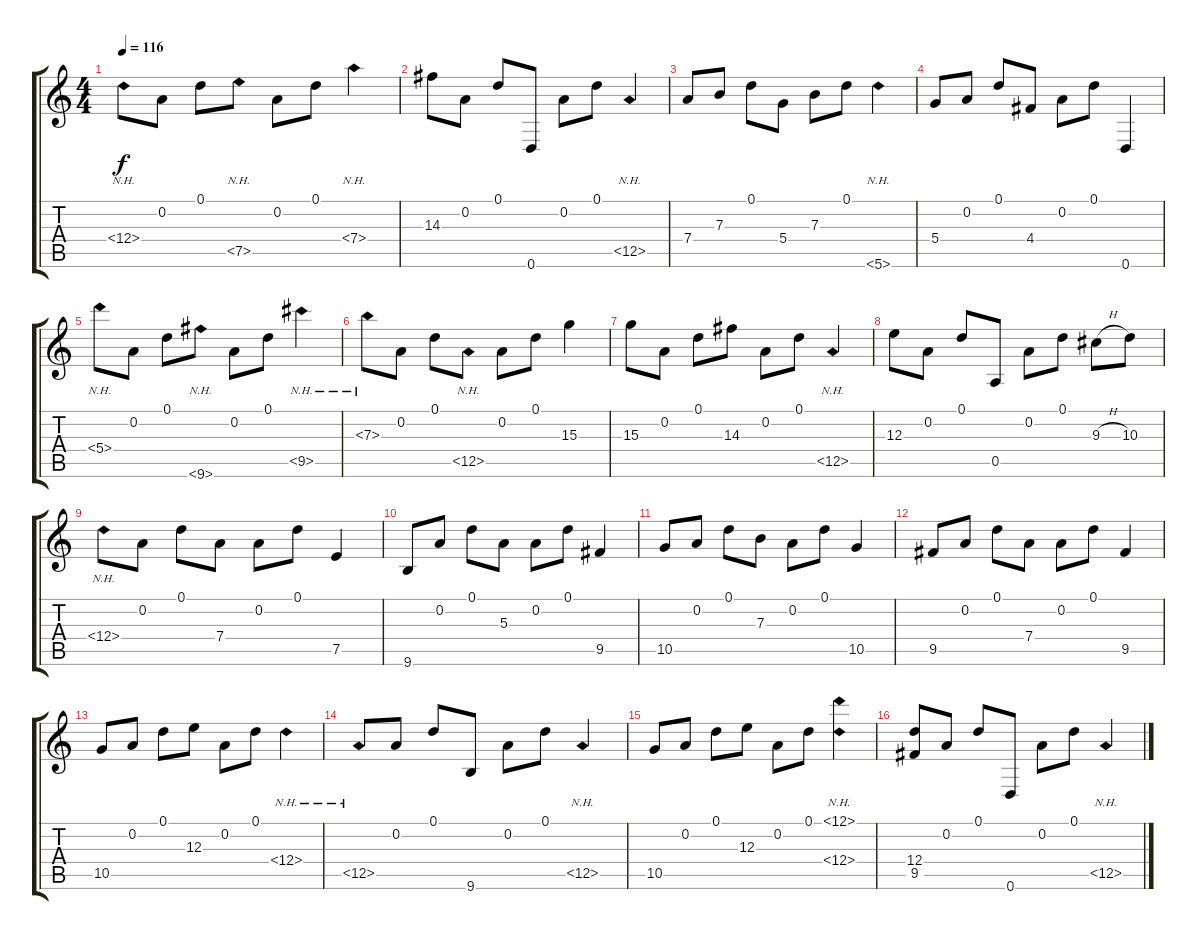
\track "" {instrument acousticguitarnylon}
\staff {score tabs}
\tuning (D4 A3 E3 D3 A2 D2) {hide}
\ts (4 4)
\tempo 116
\clef g2
\ks c
12.4{nh}.8{dy f instrument acousticguitarnylon} 0.2.8 0.1.8 7.5{nh}.8 0.2.8 0.1.8 7.4{nh}.4 |
14.3.8 0.2.8 0.1.8 0.6.8 0.2.8 0.1.8 12.5{nh}.4 |
7.4.8 7.3.8 0.1.8 5.4.8 7.3.8 0.1.8 5.6{nh}.4 |
5.4.8 0.2.8 0.1.8 4.4.8 0.2.8 0.1.8 0.6.4 |
5.4{nh}.8 0.2.8 0.1.8 9.6{nh}.8 0.2.8 0.1.8 9.5{nh}.4 |
7.3{nh}.8 0.2.8 0.1.8 12.5{nh}.8 0.2.8 0.1.8 15.3.4 |
15.3.8 0.2.8 0.1.8 14.3.8 0.2.8 0.1.8 12.5{nh}.4 |
12.3.8 0.2.8 0.1.8 0.5.8 0.2.8 0.1.8 9.3{h}.8 10.3.8 |
12.4{nh}.8 0.2.8 0.1.8 7.4.8 0.2.8 0.1.8 7.5.4 |
9.6.8 0.2.8 0.1.8 5.3.8 0.2.8 0.1.8 9.5.4 |
10.5.8 0.2.8 0.1.8 7.3.8 0.2.8 0.1.8 10.5.4 |
9.5.8 0.2.8 0.1.8 7.4.8 0.2.8 0.1.8 9.5.4 |
10.5.8 0.2.8 0.1.8 12.3.8 0.2.8 0.1.8 12.4{nh}.4 |
12.5{nh}.8 0.2.8 0.1.8 9.6.8 0.2.8 0.1.8 12.5{nh}.4 |
10.5.8 0.2.8 0.1.8 12.3.8 0.2.8 0.1.8 (0.1{nh} 12.4{nh}).4 |
(12.4 9.5).8 0.2.8 0.1.8 0.6.8 0.2.8 0.1.8 12.5{nh}.4
